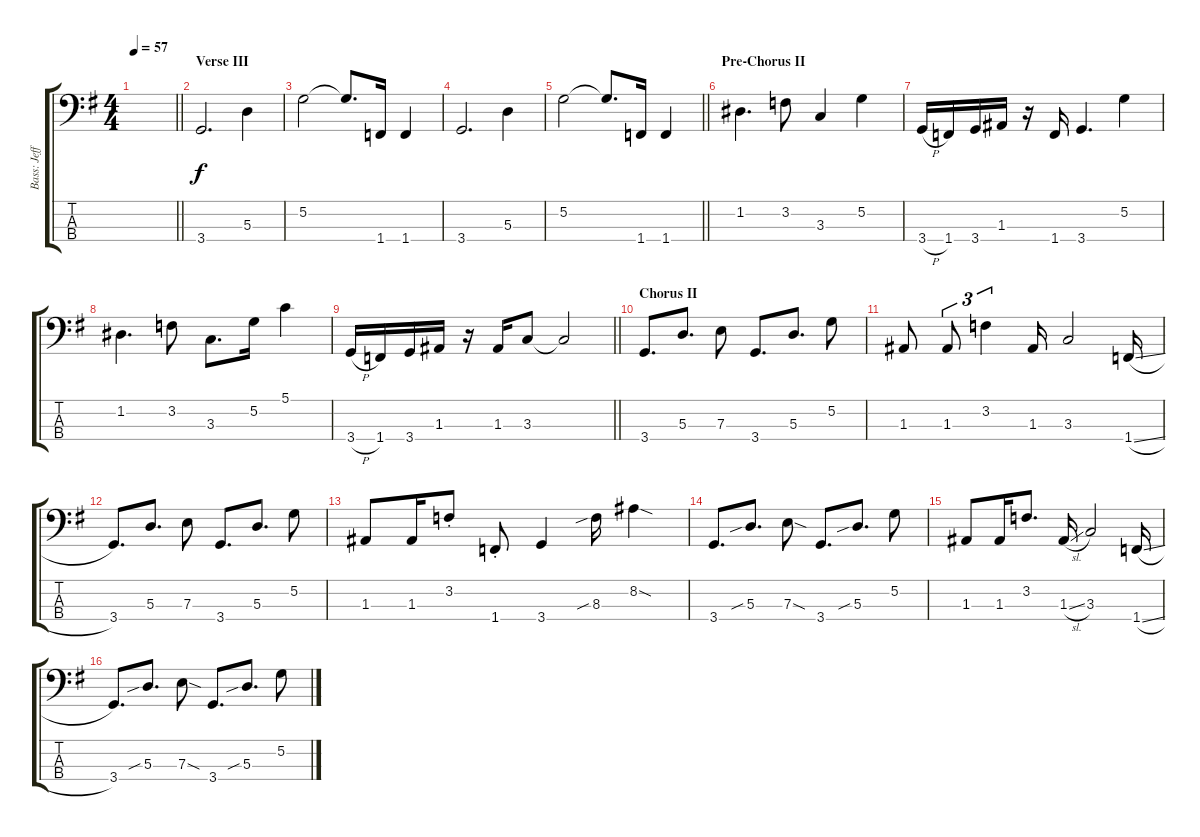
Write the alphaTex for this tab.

\track ("Bass: Jeff" "Bass: Jeff") {instrument electricbassfinger}
\staff {score tabs}
\tuning (G2 D2 A1 E1) {hide}
\ts (4 4)
\tempo 57
\clef f4
\barLineRight lightlight
\ks g
|
\section ("" "Verse III")
3.4.2{d} 5.3.4 |
5.2.2 5.2{t}.8{d} 1.4.16 1.4.4 |
3.4.2{d} 5.3.4 |
\barLineRight lightlight
5.2.2 5.2{t}.8{d} 1.4.16 1.4.4 |
\section ("" "Pre-Chorus II")
1.2.4{d} 3.2.8 3.3.4 5.2.4 |
3.4{h}.16 1.4.16 3.4.16 1.3.16 r.16 1.4.16 3.4.4{d} 5.2.4 |
1.2.4{d} 3.2.8 3.3.8{d} 5.2.16 5.1.4 |
\barLineRight lightlight
3.4{h}.16 1.4.16 3.4.16 1.3.16 r.16 1.3.16 3.3.8 3.3{t}.2 |
\section ("" "Chorus II")
3.4.8{d} 5.3.8{d} 7.3.8 3.4.8{d} 5.3.8{d} 5.2.8 |
1.3.8 1.3.8{tu (3 2)} 3.2.4{tu (3 2)} 1.3.16 3.3.2 1.4{sl}.16 |
3.4.8{d} 5.3.8{d} 7.3.8 3.4.8{d} 5.3.8{d} 5.2.8 |
1.3.8 1.3.16 3.2{st}.8 1.4{st}.8 3.4.4 8.3{sib}.16 8.2{sod}.4 |
3.4.8{d} 5.3{sib}.8{d} 7.3{sod}.8 3.4.8{d} 5.3{sib}.8{d} 5.2.8 |
1.3.8 1.3.16 3.2.8{d} 1.3{sl}.16 3.3.2 1.4{sl}.16 |
3.4.8{d} 5.3{sib}.8{d} 7.3{sod}.8 3.4.8{d} 5.3{sib}.8{d} 5.2.8
